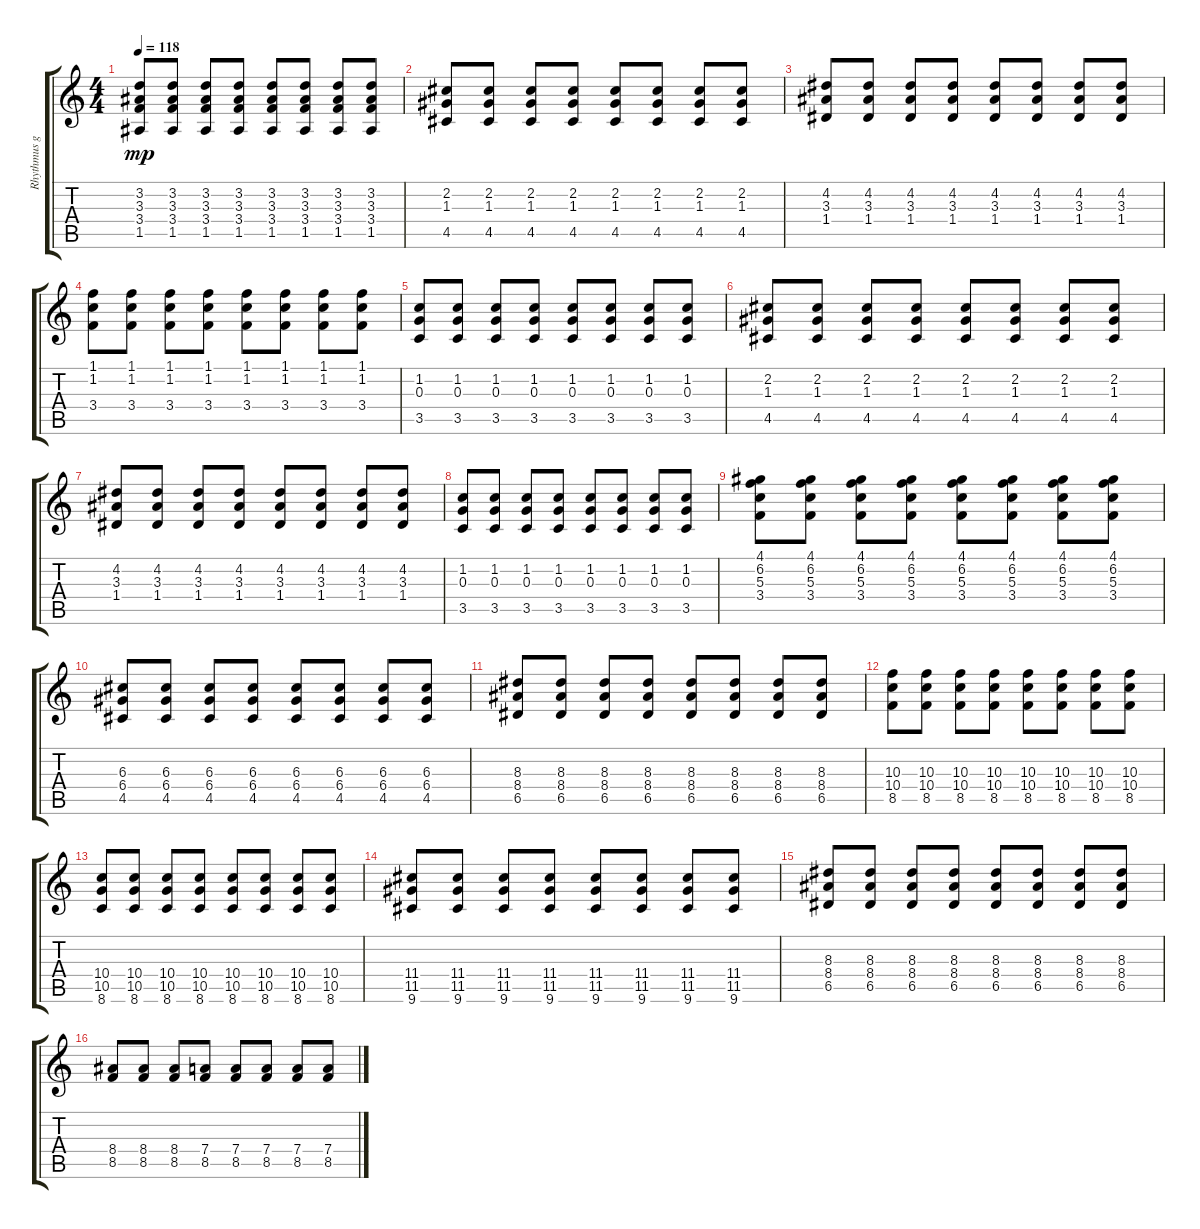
\track ("Rhythmus gitarre" "Rhythmus g") {instrument acousticguitarsteel}
\staff {score tabs}
\tuning (E4 B3 G3 D3 A2 E2) {hide}
\ts (4 4)
\tempo 118
\clef g2
\ks c
(3.2 3.3 3.4 1.5).8{dy mp} (3.2 3.3 3.4 1.5).8 (3.2 3.3 3.4 1.5).8 (3.2 3.3 3.4 1.5).8 (3.2 3.3 3.4 1.5).8 (3.2 3.3 3.4 1.5).8 (3.2 3.3 3.4 1.5).8 (3.2 3.3 3.4 1.5).8 |
(2.2 1.3 4.5).8 (2.2 1.3 4.5).8 (2.2 1.3 4.5).8 (2.2 1.3 4.5).8 (2.2 1.3 4.5).8 (2.2 1.3 4.5).8 (2.2 1.3 4.5).8 (2.2 1.3 4.5).8 |
(4.2 3.3 1.4).8 (4.2 3.3 1.4).8 (4.2 3.3 1.4).8 (4.2 3.3 1.4).8 (4.2 3.3 1.4).8 (4.2 3.3 1.4).8 (4.2 3.3 1.4).8 (4.2 3.3 1.4).8 |
(1.1 1.2 3.4).8 (1.1 1.2 3.4).8 (1.1 1.2 3.4).8 (1.1 1.2 3.4).8 (1.1 1.2 3.4).8 (1.1 1.2 3.4).8 (1.1 1.2 3.4).8 (1.1 1.2 3.4).8 |
(1.2 0.3 3.5).8 (1.2 0.3 3.5).8 (1.2 0.3 3.5).8 (1.2 0.3 3.5).8 (1.2 0.3 3.5).8 (1.2 0.3 3.5).8 (1.2 0.3 3.5).8 (1.2 0.3 3.5).8 |
(2.2 1.3 4.5).8 (2.2 1.3 4.5).8 (2.2 1.3 4.5).8 (2.2 1.3 4.5).8 (2.2 1.3 4.5).8 (2.2 1.3 4.5).8 (2.2 1.3 4.5).8 (2.2 1.3 4.5).8 |
(4.2 3.3 1.4).8 (4.2 3.3 1.4).8 (4.2 3.3 1.4).8 (4.2 3.3 1.4).8 (4.2 3.3 1.4).8 (4.2 3.3 1.4).8 (4.2 3.3 1.4).8 (4.2 3.3 1.4).8 |
(1.2 0.3 3.5).8 (1.2 0.3 3.5).8 (1.2 0.3 3.5).8 (1.2 0.3 3.5).8 (1.2 0.3 3.5).8 (1.2 0.3 3.5).8 (1.2 0.3 3.5).8 (1.2 0.3 3.5).8 |
(4.1 6.2 5.3 3.4).8 (4.1 6.2 5.3 3.4).8 (4.1 6.2 5.3 3.4).8 (4.1 6.2 5.3 3.4).8 (4.1 6.2 5.3 3.4).8 (4.1 6.2 5.3 3.4).8 (4.1 6.2 5.3 3.4).8 (4.1 6.2 5.3 3.4).8 |
(6.3 6.4 4.5).8 (6.3 6.4 4.5).8 (6.3 6.4 4.5).8 (6.3 6.4 4.5).8 (6.3 6.4 4.5).8 (6.3 6.4 4.5).8 (6.3 6.4 4.5).8 (6.3 6.4 4.5).8 |
(8.3 8.4 6.5).8 (8.3 8.4 6.5).8 (8.3 8.4 6.5).8 (8.3 8.4 6.5).8 (8.3 8.4 6.5).8 (8.3 8.4 6.5).8 (8.3 8.4 6.5).8 (8.3 8.4 6.5).8 |
(10.3 10.4 8.5).8 (10.3 10.4 8.5).8 (10.3 10.4 8.5).8 (10.3 10.4 8.5).8 (10.3 10.4 8.5).8 (10.3 10.4 8.5).8 (10.3 10.4 8.5).8 (10.3 10.4 8.5).8 |
(10.4 10.5 8.6).8 (10.4 10.5 8.6).8 (10.4 10.5 8.6).8 (10.4 10.5 8.6).8 (10.4 10.5 8.6).8 (10.4 10.5 8.6).8 (10.4 10.5 8.6).8 (10.4 10.5 8.6).8 |
(11.4 11.5 9.6).8 (11.4 11.5 9.6).8 (11.4 11.5 9.6).8 (11.4 11.5 9.6).8 (11.4 11.5 9.6).8 (11.4 11.5 9.6).8 (11.4 11.5 9.6).8 (11.4 11.5 9.6).8 |
(8.3 8.4 6.5).8 (8.3 8.4 6.5).8 (8.3 8.4 6.5).8 (8.3 8.4 6.5).8 (8.3 8.4 6.5).8 (8.3 8.4 6.5).8 (8.3 8.4 6.5).8 (8.3 8.4 6.5).8 |
(8.4 8.5).8 (8.4 8.5).8 (8.4 8.5).8 (7.4 8.5).8 (7.4 8.5).8 (7.4 8.5).8 (7.4 8.5).8 (7.4 8.5).8
